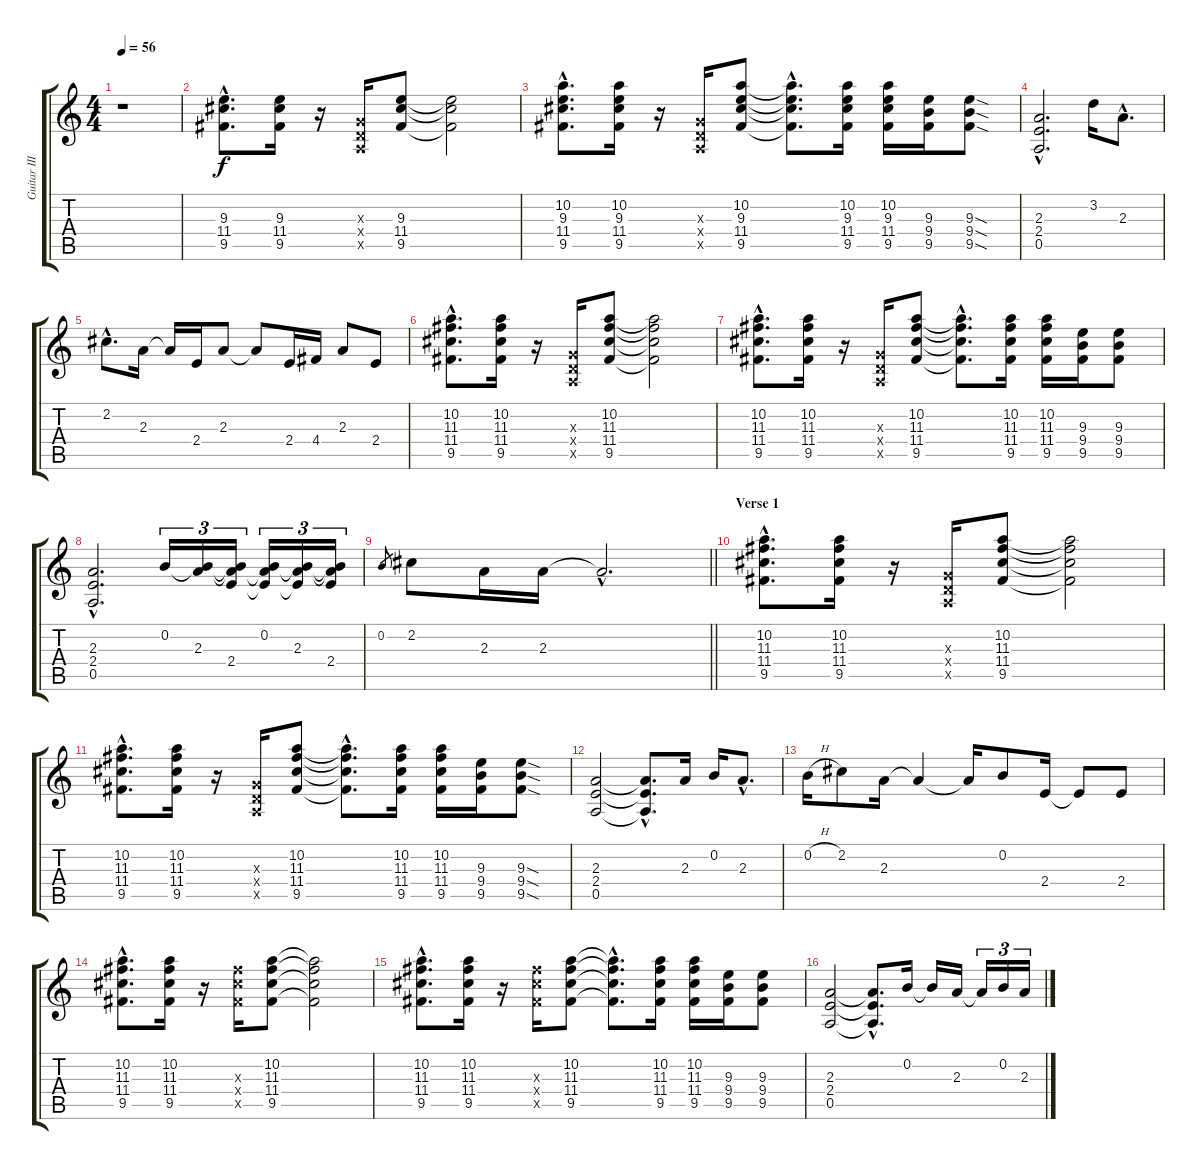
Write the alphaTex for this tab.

\track ("Guitar III" "Guitar III") {instrument distortionguitar}
\staff {score tabs}
\tuning (E4 B3 G3 D3 A2 E2) {hide}
\ts (4 4)
\tempo 56
\clef g2
\ks c
r.1{dy f instrument distortionguitar} |
(9.3{hac} 11.4{hac} 9.5{hac}).8{d} (9.3 11.4 9.5).16 r.16 (0.3{x} 0.4{x} 0.5{x}).16 (9.3 11.4 9.5).8 (9.3{t} 11.4{t} 9.5{t}).2 |
(10.2{hac} 9.3{hac} 11.4{hac} 9.5{hac}).8{d} (10.2 9.3 11.4 9.5).16 r.16 (0.3{x} 0.4{x} 0.5{x}).16 (10.2 9.3 11.4 9.5).8 (10.2{hac t} 9.3{hac t} 11.4{hac t} 9.5{hac t}).8{d} (10.2 9.3 11.4 9.5).16 (10.2 9.3 11.4 9.5).16 (9.3 9.4 9.5).16 (9.3{sod} 9.4{sod} 9.5{sod}).8 |
(2.3{hac} 2.4{hac} 0.5{hac}).2{d} 3.2.16 2.3{hac}.8{d} |
2.2{hac}.8{d} 2.3.16 2.3{t}.16 2.4.16 2.3.8 2.3{t}.8 2.4.16 4.4.16 2.3.8 2.4.8 |
(10.2{hac} 11.3{hac} 11.4{hac} 9.5{hac}).8{d} (10.2 11.3 11.4 9.5).16 r.16 (0.3{x} 0.4{x} 0.5{x}).16 (10.2 11.3 11.4 9.5).8 (10.2{t} 11.3{t} 11.4{t} 9.5{t}).2 |
(10.2{hac} 11.3{hac} 11.4{hac} 9.5{hac}).8{d} (10.2 11.3 11.4 9.5).16 r.16 (0.3{x} 0.4{x} 0.5{x}).16 (10.2 11.3 11.4 9.5).8 (10.2{hac t} 11.3{hac t} 11.4{hac t} 9.5{hac t}).8{d} (10.2 11.3 11.4 9.5).16 (10.2 11.3 11.4 9.5).16 (9.3 9.4 9.5).16 (9.3 9.4 9.5).8 |
(2.3{hac} 2.4{hac} 0.5{hac}).2{d} 0.2.16{tu (3 2)} (0.2{t} 2.3).16{tu (3 2)} (0.2{t} 2.3{t} 2.4).16{tu (3 2)} (0.2 2.3{t} 2.4{t}).16{tu (3 2)} (0.2{t} 2.3 2.4{t}).16{tu (3 2)} (0.2{t} 2.3{t} 2.4).16{tu (3 2)} |
\barLineRight lightlight
0.2.8{gr} 2.2.8 2.3.16 2.3.16 2.3{hac t}.2{d} |
\section ("" "Verse 1")
(10.2{hac} 11.3{hac} 11.4{hac} 9.5{hac}).8{d} (10.2 11.3 11.4 9.5).16 r.16 (0.3{x} 0.4{x} 0.5{x}).16 (10.2 11.3 11.4 9.5).8 (10.2{t} 11.3{t} 11.4{t} 9.5{t}).2 |
(10.2{hac} 11.3{hac} 11.4{hac} 9.5{hac}).8{d} (10.2 11.3 11.4 9.5).16 r.16 (0.3{x} 0.4{x} 0.5{x}).16 (10.2 11.3 11.4 9.5).8 (10.2{hac t} 11.3{hac t} 11.4{hac t} 9.5{hac t}).8{d} (10.2 11.3 11.4 9.5).16 (10.2 11.3 11.4 9.5).16 (9.3 9.4 9.5).16 (9.3{sod} 9.4{sod} 9.5{sod}).8 |
(2.3 2.4 0.5).2 (2.3{hac t} 2.4{hac t} 0.5{hac t}).8{d} 2.3.16 0.2.16 2.3{hac}.8{d} |
0.2{h}.16 2.2.8 2.3.16 2.3{t}.4 2.3{t}.16 0.2.8 2.4.16 2.4{t}.8 2.4.8 |
(10.2{hac} 11.3{hac} 11.4{hac} 9.5{hac}).8{d} (10.2 11.3 11.4 9.5).16 r.16 (11.3{x} 11.4{x} 9.5{x}).16 (10.2 11.3 11.4 9.5).8 (10.2{t} 11.3{t} 11.4{t} 9.5{t}).2 |
(10.2{hac} 11.3{hac} 11.4{hac} 9.5{hac}).8{d} (10.2 11.3 11.4 9.5).16 r.16 (11.3{x} 11.4{x} 9.5{x}).16 (10.2 11.3 11.4 9.5).8 (10.2{hac t} 11.3{hac t} 11.4{hac t} 9.5{hac t}).8{d} (10.2 11.3 11.4 9.5).16 (10.2 11.3 11.4 9.5).16 (9.3 9.4 9.5).16 (9.3 9.4 9.5).8 |
(2.3 2.4 0.5).2 (2.3{hac t} 2.4{hac t} 0.5{hac t}).8{d} 0.2.16 0.2{t}.16 2.3.16 2.3{t}.16{tu (3 2)} 0.2.16{tu (3 2)} 2.3.16{tu (3 2)}
